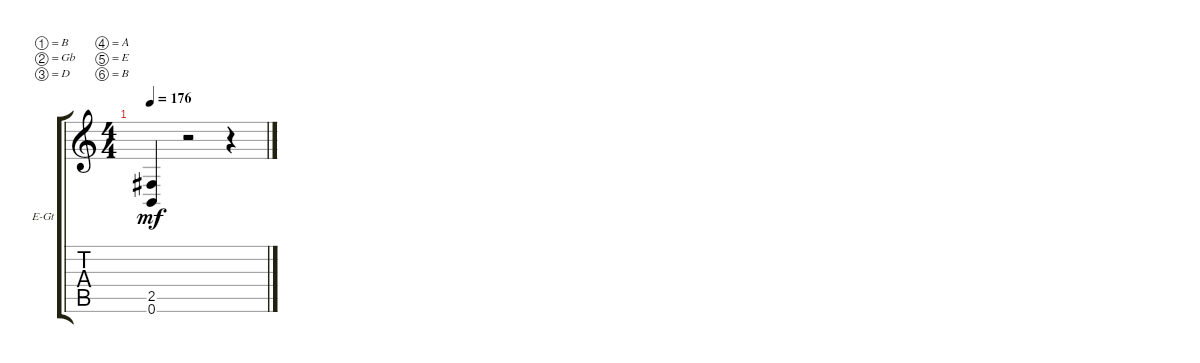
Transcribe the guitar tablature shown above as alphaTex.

\bracketExtendMode groupsimilarinstruments
\firstSystemTrackNameOrientation horizontal
\otherSystemsTrackNameOrientation horizontal
\track ("Jean-François Dagenais 1" "E-Gt") {instrument distortionguitar}
\staff {score tabs}
\tuning (B3 Gb3 D3 A2 E2 B1)
\ts (4 4)
\tempo 176
\clef g2
\ks c
(0.6 2.5).4{dy mf} r.2 r.4
